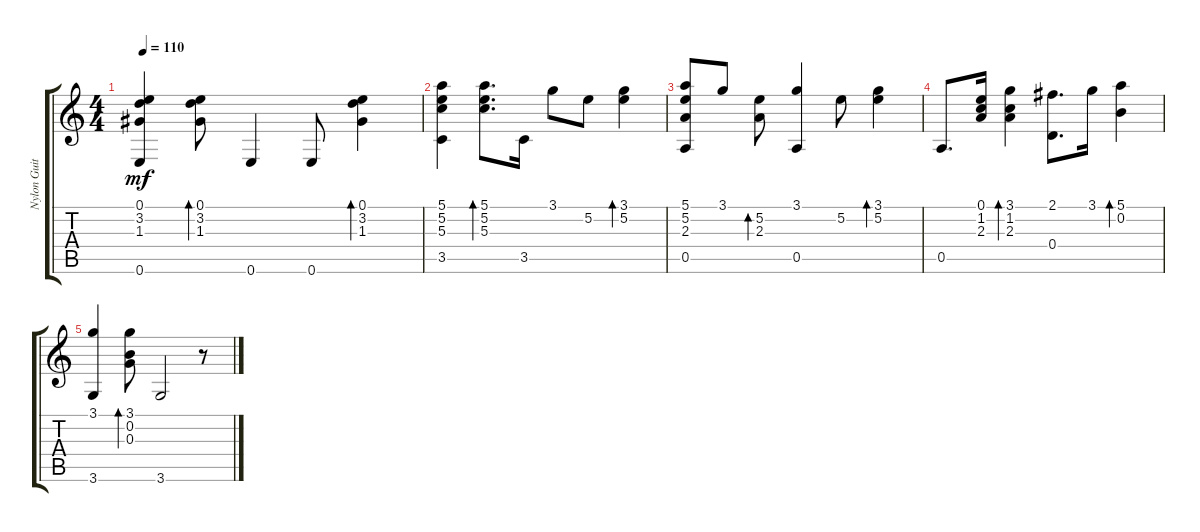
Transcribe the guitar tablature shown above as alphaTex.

\track ("Nylon Guitar" "Nylon Guit") {instrument acousticguitarnylon}
\staff {score tabs}
\tuning (E4 B3 G3 D3 A2 E2) {hide}
\ts (4 4)
\tempo 110
\clef g2
\ks c
(0.1 3.2 1.3 0.6).4{dy mf} (0.1 3.2 1.3).8{bd 30} 0.6.4 0.6.8 (0.1 3.2 1.3).4{bd 30} |
(5.1 5.2 5.3 3.5).4 (5.1 5.2 5.3).8{d bd 30} 3.5.16 3.1.8 5.2.8 (3.1 5.2).4{bd 30} |
(5.1 5.2 2.3 0.5).8 3.1.8 (5.2 2.3).8{bd 30} (3.1 0.5).4 5.2.8 (3.1 5.2).4{bd 30} |
0.5.8{d} (0.1 1.2 2.3).16 (3.1 1.2 2.3).4{bd 30} (2.1 0.4).8{d} 3.1.16 (5.1 0.2).4{bd 30} |
(3.1 3.6).4 (3.1 0.2 0.3).8{bd 30} 3.6.2 r.8
